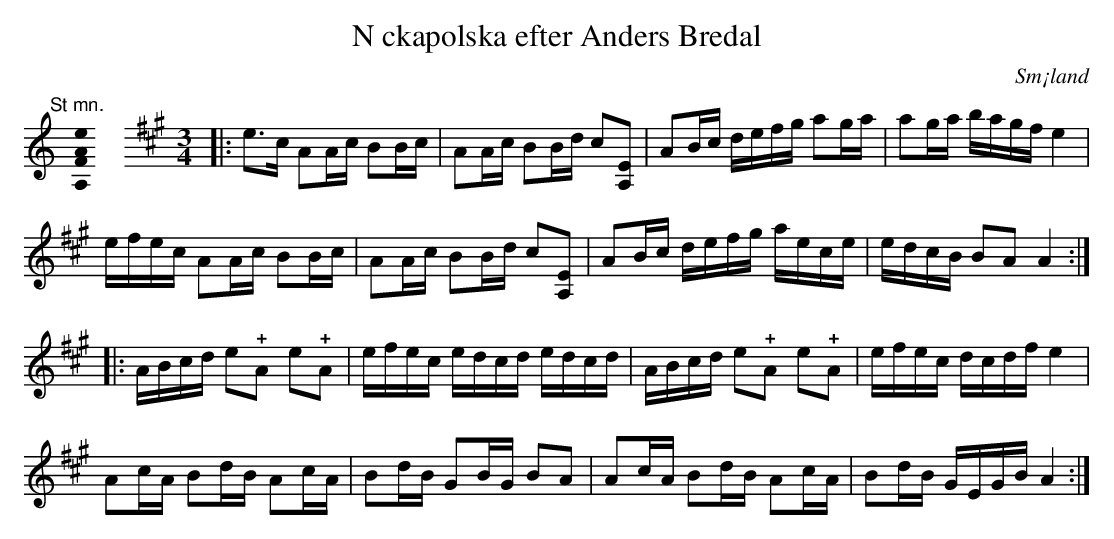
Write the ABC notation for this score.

X:1
T:N ckapolska efter Anders Bredal
O:Sm¡land
M:none
K:F
[K:C]
"@-20,30 St mn."[A,FAe]0 \
M:3/4
L:1/8
K:A
|: e>c AA/2c/2 BB/2c/2 | AA/2c/2 BB/2d/2 c[EA,] | AB/2c/2 d/2e/2f/2g/2 ag/2a/2 | ag/2a/2 b/2a/2g/2f/2 e2 |
 e/2f/2e/2c/2 AA/2c/2 BB/2c/2 | AA/2c/2 BB/2d/2 c[EA,] | AB/2c/2 d/2e/2f/2g/2 a/2e/2c/2e/2 | e/2d/2c/2B/2 BA A2 :|
|: A/2B/2c/2d/2 e!+!A e!+!A | e/2f/2e/2c/2 e/2d/2c/2d/2 e/2d/2c/2d/2 | A/2B/2c/2d/2 e!+!A e!+!A | e/2f/2e/2c/2 d/2c/2d/2f/2 e2 |
 Ac/2A/2 Bd/2B/2 Ac/2A/2 | Bd/2B/2 GB/2G/2 BA | Ac/2A/2 Bd/2B/2 Ac/2A/2 | Bd/2B/2 G/2E/2G/2B/2 A2 :|
